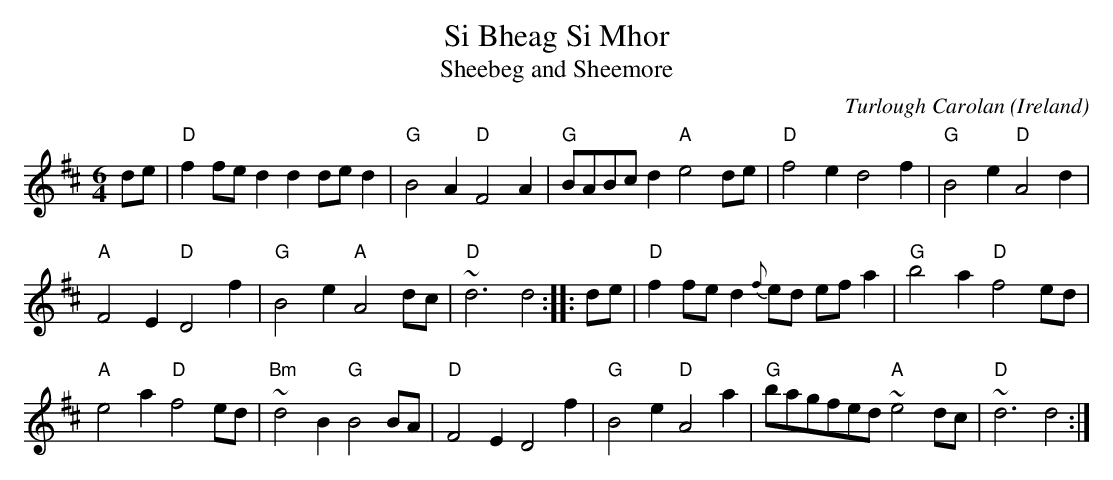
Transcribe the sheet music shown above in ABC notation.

X:1
T:Si Bheag Si Mhor
T:Sheebeg and Sheemore
O:Ireland
C:Turlough Carolan
M:6/4
L:1/8
K:D
de|\
"D"f2fe d2 d2de d2|"G"B4A2 "D"F4 A2|\
"G"BABc d2 "A"e4 de|"D"f4 e2 d4 f2|"G"B4e2 "D"A4d2|
"A"F4E2 "D"D4f2|"G"B4e2 "A"A4dc|"D"~d6 d4:|\
|:de|\
"D"f2 fe d2 {f}ed efa2|"G"b4 a2 "D"f4ed|
"A"e4a2 "D"f4ed|"Bm"~d4B2 "G"B4BA|"D"F4E2 D4f2|\
"G"B4e2 "D"A4a2|"G"bagfed "A"~e4 dc|"D"~d6 d4:|
